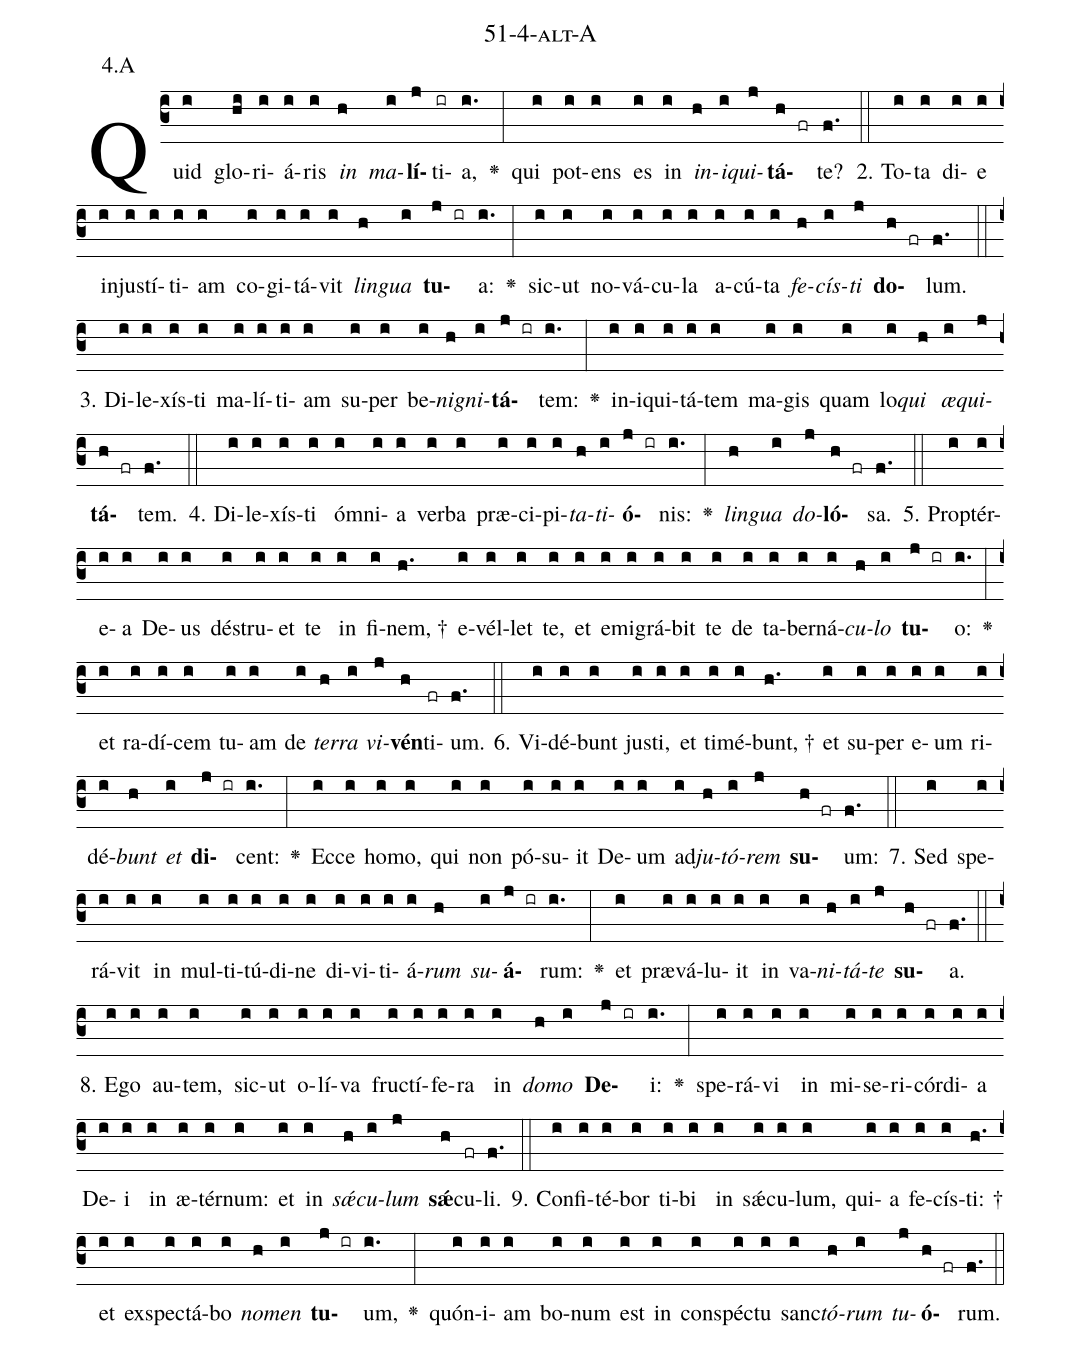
name: 51-4-alt-A;
annotation: 4.A;
%%
(c3)Quid(i) glo(hi)ri(i)á(i)ris(i) <i>in</i>(h) <i>ma</i>(i)<b>lí</b>(j)ti(ir)a,(i.) <v>\greheightstar</v>(:) qui(i) pot(i)ens(i) es(i) in(i) <i>in</i>(h)<i>i</i>(i)<i>qui</i>(j)<b>tá</b>(h fr)te?(f.) (::)
2. To(i)ta(i) di(i)e(i) in(i)jus(i)tí(i)ti(i)am(i) co(i)gi(i)tá(i)vit(i) <i>lin</i>(h)<i>gua</i>(i) <b>tu</b>(j ir)a:(i.) <v>\greheightstar</v>(:) sic(i)ut(i) no(i)vá(i)cu(i)la(i) a(i)cú(i)ta(i) <i>fe</i>(h)<i>cís</i>(i)<i>ti</i>(j) <b>do</b>(h fr)lum.(f.) (::)
3. Di(i)le(i)xís(i)ti(i) ma(i)lí(i)ti(i)am(i) su(i)per(i) be(i)<i>ni</i>(h)<i>gni</i>(i)<b>tá</b>(j ir)tem:(i.) <v>\greheightstar</v>(:) in(i)i(i)qui(i)tá(i)tem(i) ma(i)gis(i) quam(i) lo(i)<i>qui</i>(h) <i>æ</i>(i)<i>qui</i>(j)<b>tá</b>(h fr)tem.(f.) (::)
4. Di(i)le(i)xís(i)ti(i) óm(i)ni(i)a(i) ver(i)ba(i) præ(i)ci(i)pi(i)<i>ta</i>(h)<i>ti</i>(i)<b>ó</b>(j ir)nis:(i.) <v>\greheightstar</v>(:) <i>lin</i>(h)<i>gua</i>(i) <i>do</i>(j)<b>ló</b>(h fr)sa.(f.) (::)
5. Prop(i)tér(i)e(i)a(i) De(i)us(i) dé(i)stru(i)et(i) te(i) in(i) fi(i)nem, †(h.) e(i)vél(i)let(i) te,(i) et(i) e(i)mi(i)grá(i)bit(i) te(i) de(i) ta(i)ber(i)ná(i)<i>cu</i>(h)<i>lo</i>(i) <b>tu</b>(j ir)o:(i.) <v>\greheightstar</v>(:) et(i) ra(i)dí(i)cem(i) tu(i)am(i) de(i) <i>ter</i>(h)<i>ra</i>(i) <i>vi</i>(j)<b>vén</b>(h)ti(fr)um.(f.) (::)
6. Vi(i)dé(i)bunt(i) jus(i)ti,(i) et(i) ti(i)mé(i)bunt, †(h.) et(i) su(i)per(i) e(i)um(i) ri(i)dé(i)<i>bunt</i>(h) <i>et</i>(i) <b>di</b>(j ir)cent:(i.) <v>\greheightstar</v>(:) Ec(i)ce(i) ho(i)mo,(i) qui(i) non(i) pó(i)su(i)it(i) De(i)um(i) ad(i)<i>ju</i>(h)<i>tó</i>(i)<i>rem</i>(j) <b>su</b>(h fr)um:(f.) (::)
7. Sed(i) spe(i)rá(i)vit(i) in(i) mul(i)ti(i)tú(i)di(i)ne(i) di(i)vi(i)ti(i)á(i)<i>rum</i>(h) <i>su</i>(i)<b>á</b>(j ir)rum:(i.) <v>\greheightstar</v>(:) et(i) præ(i)vá(i)lu(i)it(i) in(i) va(i)<i>ni</i>(h)<i>tá</i>(i)<i>te</i>(j) <b>su</b>(h fr)a.(f.) (::)
8. E(i)go(i) au(i)tem,(i) sic(i)ut(i) o(i)lí(i)va(i) fruc(i)tí(i)fe(i)ra(i) in(i) <i>do</i>(h)<i>mo</i>(i) <b>De</b>(j ir)i:(i.) <v>\greheightstar</v>(:) spe(i)rá(i)vi(i) in(i) mi(i)se(i)ri(i)cór(i)di(i)a(i) De(i)i(i) in(i) æ(i)tér(i)num:(i) et(i) in(i) <i>sǽ</i>(h)<i>cu</i>(i)<i>lum</i>(j) <b>sǽ</b>(h)cu(fr)li.(f.) (::)
9. Con(i)fi(i)té(i)bor(i) ti(i)bi(i) in(i) sǽ(i)cu(i)lum,(i) qui(i)a(i) fe(i)cís(i)ti: †(h.) et(i) ex(i)spec(i)tá(i)bo(i) <i>no</i>(h)<i>men</i>(i) <b>tu</b>(j ir)um,(i.) <v>\greheightstar</v>(:) quón(i)i(i)am(i) bo(i)num(i) est(i) in(i) con(i)spéc(i)tu(i) sanc(i)<i>tó</i>(h)<i>rum</i>(i) <i>tu</i>(j)<b>ó</b>(h fr)rum.(f.) (::)
